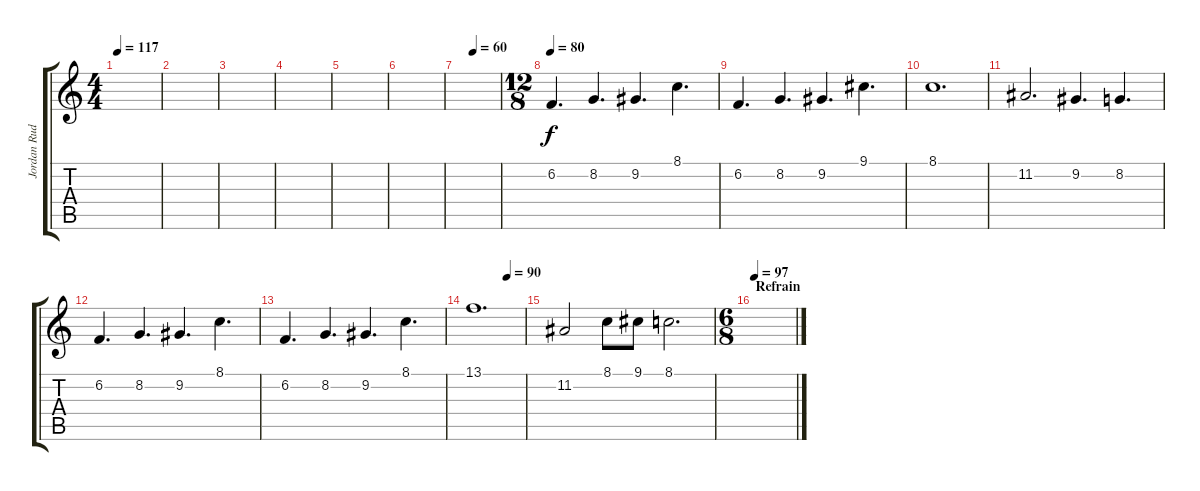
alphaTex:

\track ("Jordan Rudess" "Jordan Rud") {instrument synthstrings1}
\staff {score tabs}
\tuning (E4 B3 G3 D3 A2 E2) {hide}
\ts (4 4)
\tempo 117
\clef g2
\ks c
|
|
|
|
|
|
\tempo (60 0.375)
|
\ts (12 8)
\section ("" "")
\tempo 80
6.2.4{d} 8.2.4{d} 9.2.4{d} 8.1.4{d} |
6.2.4{d} 8.2.4{d} 9.2.4{d} 9.1.4{d} |
8.1.1{d} |
11.2.2{d} 9.2.4{d} 8.2.4{d} |
6.2.4{d} 8.2.4{d} 9.2.4{d} 8.1.4{d} |
6.2.4{d} 8.2.4{d} 9.2.4{d} 8.1.4{d} |
\tempo (90 0.6666666666666666)
13.1.1{d} |
11.2.2 8.1.8 9.1.8 8.1.2{d} |
\ts (6 8)
\section ("" "Refrain")
\tempo 97
